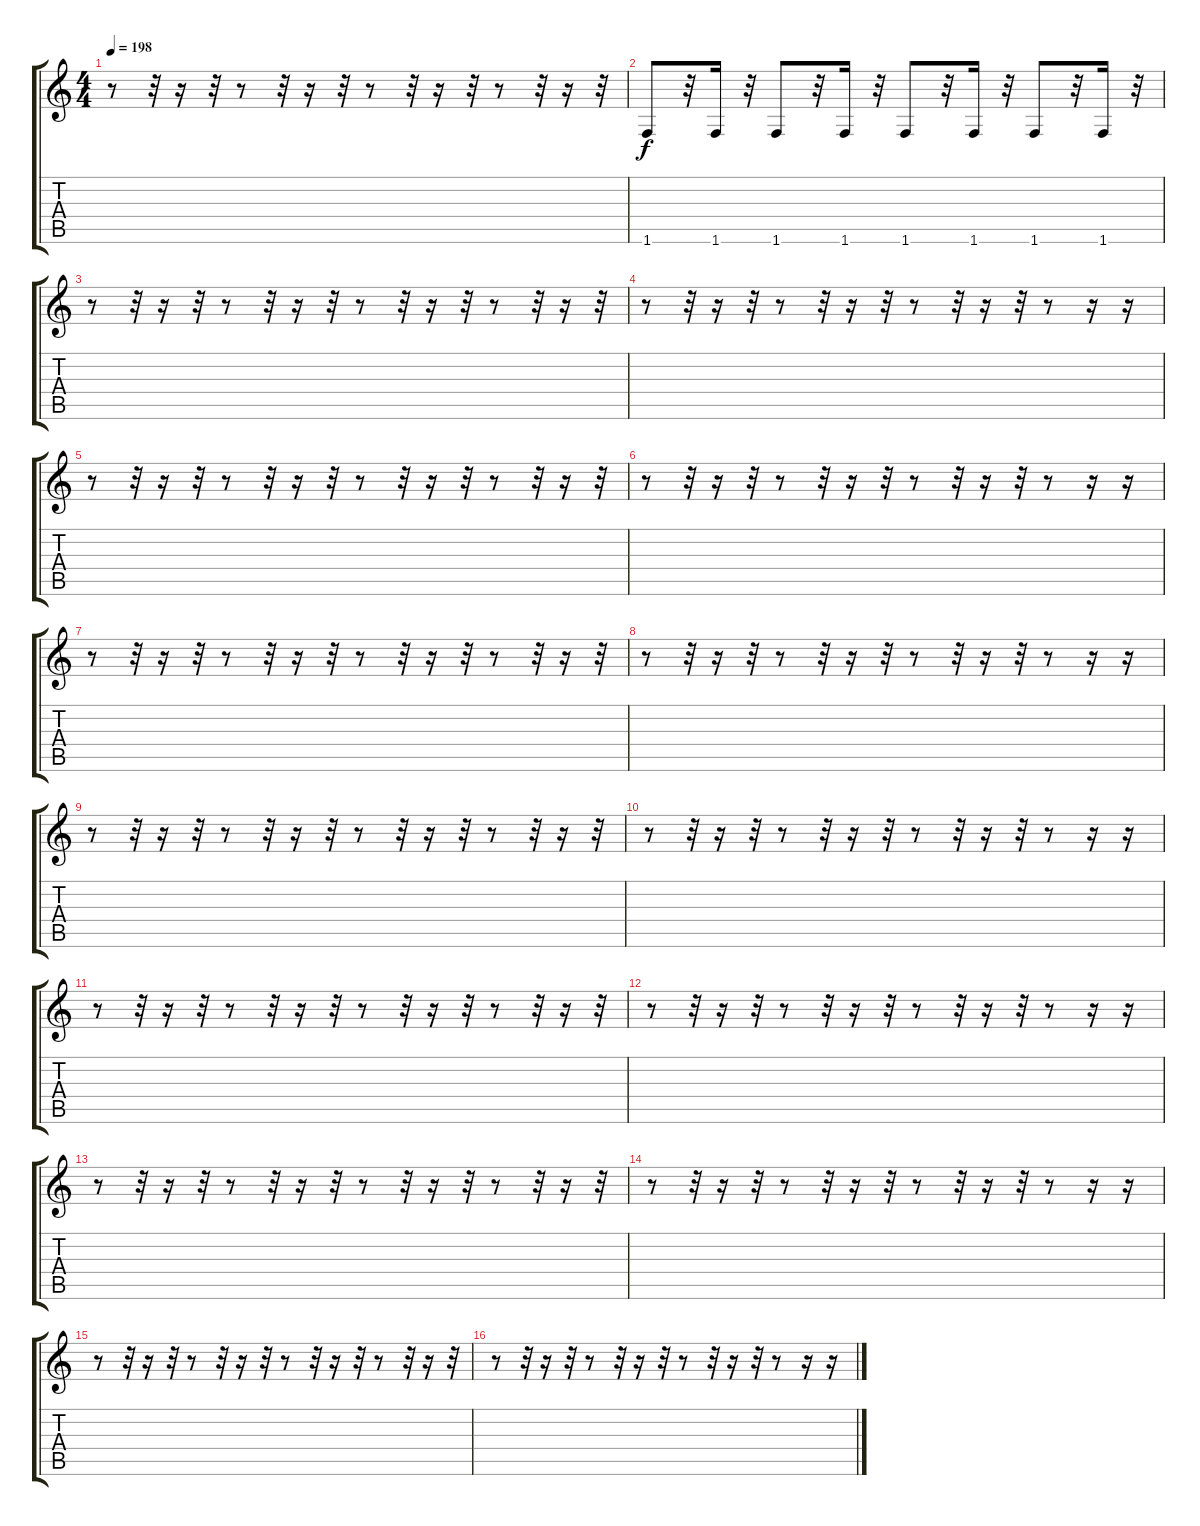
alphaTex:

\track "" {instrument electricbassfinger}
\staff {score tabs}
\tuning (E4 B3 G3 D3 A2 E2) {hide}
\ts (4 4)
\tempo 198
\clef g2
\ks c
r.8{dy f} r.32 r.16 r.32 r.8 r.32 r.16 r.32 r.8 r.32 r.16 r.32 r.8 r.32 r.16 r.32 |
1.6.8 r.32 1.6.16 r.32 1.6.8 r.32 1.6.16 r.32 1.6.8 r.32 1.6.16 r.32 1.6.8 r.32 1.6.16 r.32 |
r.8 r.32 r.16 r.32 r.8 r.32 r.16 r.32 r.8 r.32 r.16 r.32 r.8 r.32 r.16 r.32 |
r.8 r.32 r.16 r.32 r.8 r.32 r.16 r.32 r.8 r.32 r.16 r.32 r.8 r.16 r.16 |
r.8 r.32 r.16 r.32 r.8 r.32 r.16 r.32 r.8 r.32 r.16 r.32 r.8 r.32 r.16 r.32 |
r.8 r.32 r.16 r.32 r.8 r.32 r.16 r.32 r.8 r.32 r.16 r.32 r.8 r.16 r.16 |
r.8 r.32 r.16 r.32 r.8 r.32 r.16 r.32 r.8 r.32 r.16 r.32 r.8 r.32 r.16 r.32 |
r.8 r.32 r.16 r.32 r.8 r.32 r.16 r.32 r.8 r.32 r.16 r.32 r.8 r.16 r.16 |
r.8 r.32 r.16 r.32 r.8 r.32 r.16 r.32 r.8 r.32 r.16 r.32 r.8 r.32 r.16 r.32 |
r.8 r.32 r.16 r.32 r.8 r.32 r.16 r.32 r.8 r.32 r.16 r.32 r.8 r.16 r.16 |
r.8 r.32 r.16 r.32 r.8 r.32 r.16 r.32 r.8 r.32 r.16 r.32 r.8 r.32 r.16 r.32 |
r.8 r.32 r.16 r.32 r.8 r.32 r.16 r.32 r.8 r.32 r.16 r.32 r.8 r.16 r.16 |
r.8 r.32 r.16 r.32 r.8 r.32 r.16 r.32 r.8 r.32 r.16 r.32 r.8 r.32 r.16 r.32 |
r.8 r.32 r.16 r.32 r.8 r.32 r.16 r.32 r.8 r.32 r.16 r.32 r.8 r.16 r.16 |
r.8 r.32 r.16 r.32 r.8 r.32 r.16 r.32 r.8 r.32 r.16 r.32 r.8 r.32 r.16 r.32 |
r.8 r.32 r.16 r.32 r.8 r.32 r.16 r.32 r.8 r.32 r.16 r.32 r.8 r.16 r.16
